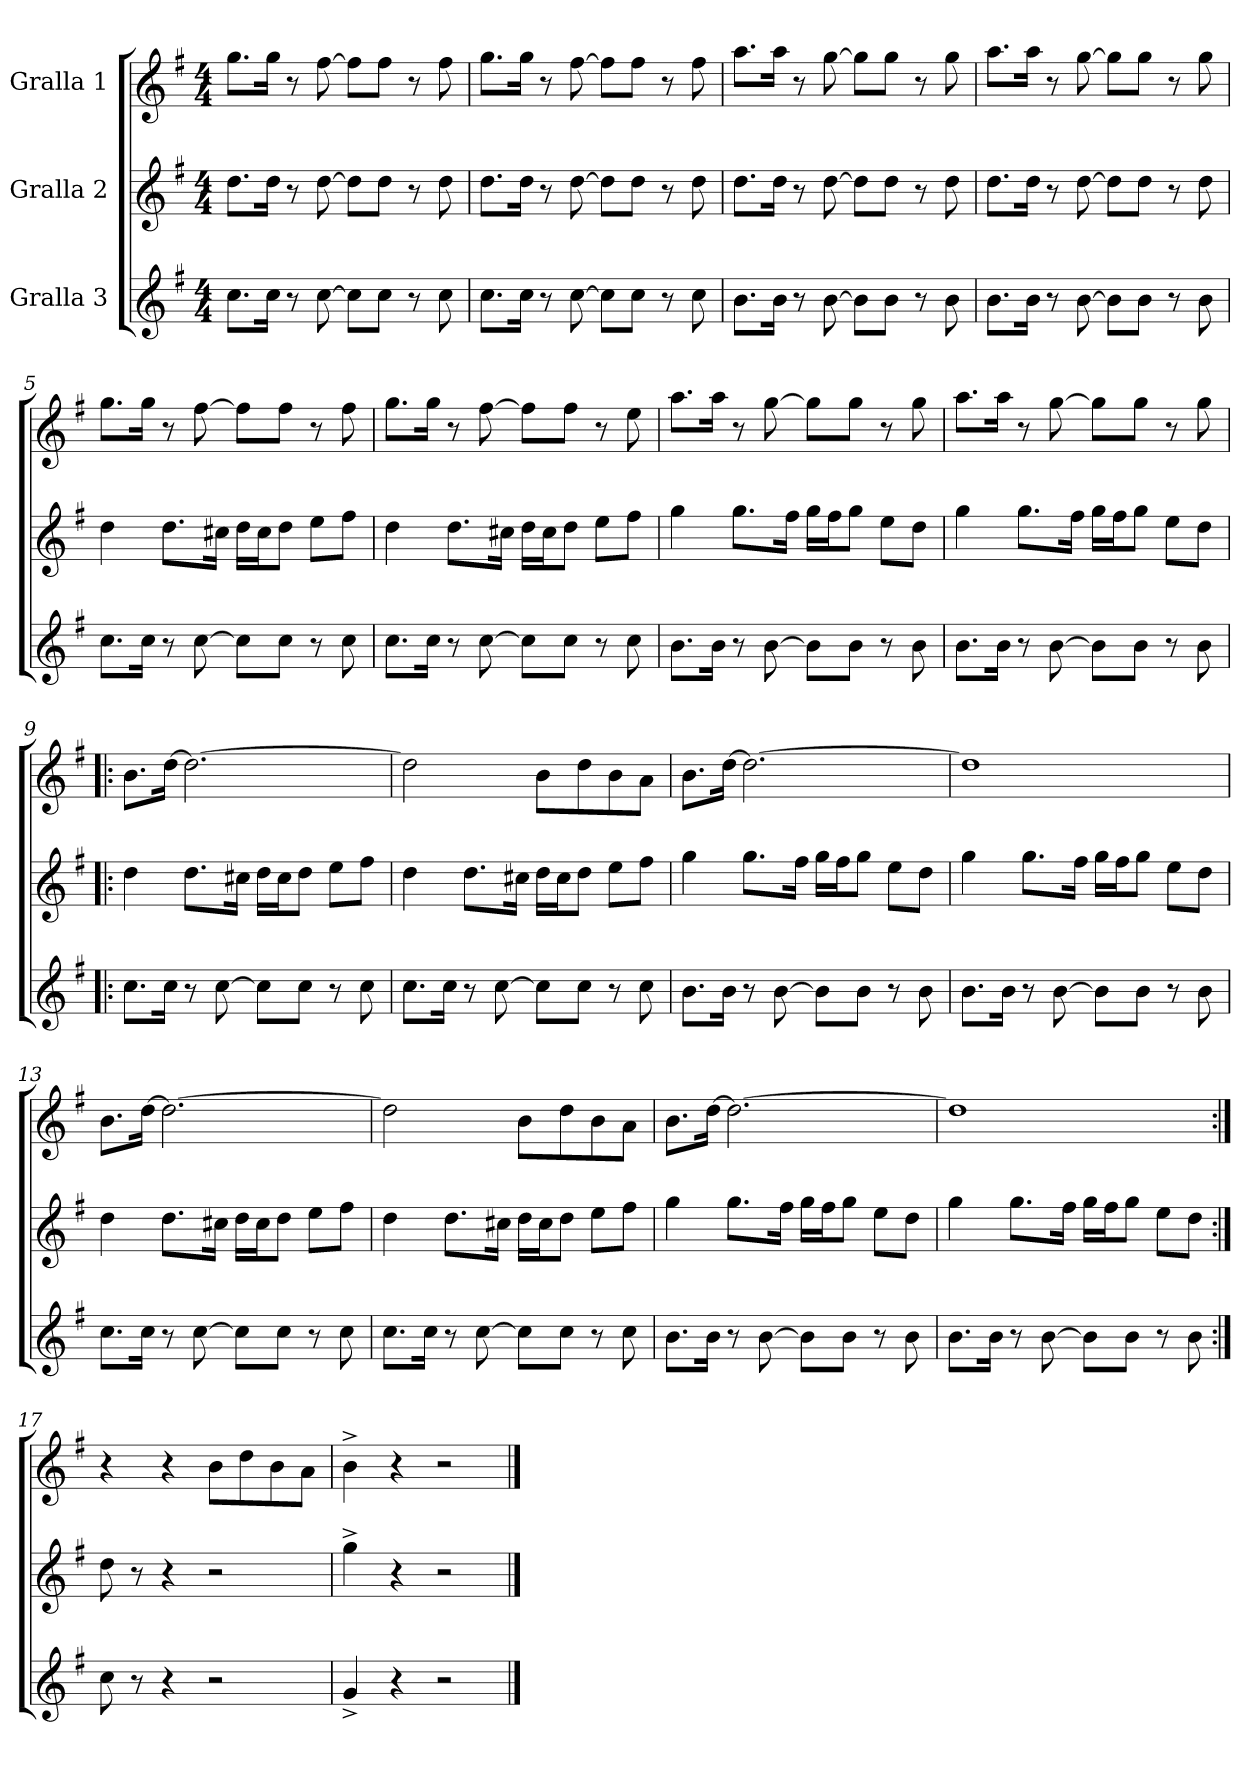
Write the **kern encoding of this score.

**kern	**kern	**kern
*part3	*part2	*part1
*staff3	*staff2	*staff1
*I"Gralla 3	*I"Gralla 2	*I"Gralla 1
*clefG2	*clefG2	*clefG2
*k[f#]	*k[f#]	*k[f#]
*G:	*G:	*G:
*M4/4	*M4/4	*M4/4
*MM120	*MM120	*MM120
=1	=1	=1
8.cc\L	8.dd\L	8.gg\L
16cc\Jk	16dd\Jk	16gg\Jk
8r	8r	8r
[8cc\	[8dd\	[8ff#\
8cc\L]	8dd\L]	8ff#\L]
8cc\J	8dd\J	8ff#\J
8r	8r	8r
8cc\	8dd\	8ff#\
=2	=2	=2
8.cc\L	8.dd\L	8.gg\L
16cc\Jk	16dd\Jk	16gg\Jk
8r	8r	8r
[8cc\	[8dd\	[8ff#\
8cc\L]	8dd\L]	8ff#\L]
8cc\J	8dd\J	8ff#\J
8r	8r	8r
8cc\	8dd\	8ff#\
=3	=3	=3
8.b\L	8.dd\L	8.aa\L
16b\Jk	16dd\Jk	16aa\Jk
8r	8r	8r
[8b\	[8dd\	[8gg\
8b\L]	8dd\L]	8gg\L]
8b\J	8dd\J	8gg\J
8r	8r	8r
8b\	8dd\	8gg\
=4	=4	=4
8.b\L	8.dd\L	8.aa\L
16b\Jk	16dd\Jk	16aa\Jk
8r	8r	8r
[8b\	[8dd\	[8gg\
8b\L]	8dd\L]	8gg\L]
8b\J	8dd\J	8gg\J
8r	8r	8r
8b\	8dd\	8gg\
!!LO:LB:g=z
=5	=5	=5
8.cc\L	4dd\	8.gg\L
16cc\Jk	.	16gg\Jk
8r	8.dd\L	8r
[8cc\	.	[8ff#\
.	16cc#X\Jk	.
8cc\L]	16dd\LL	8ff#\L]
.	16cc#\J	.
8cc\J	8dd\J	8ff#\J
8r	8ee\L	8r
8cc\	8ff#\J	8ff#\
=6	=6	=6
8.cc\L	4dd\	8.gg\L
16cc\Jk	.	16gg\Jk
8r	8.dd\L	8r
[8cc\	.	[8ff#\
.	16cc#X\Jk	.
8cc\L]	16dd\LL	8ff#\L]
.	16cc#\J	.
8cc\J	8dd\J	8ff#\J
8r	8ee\L	8r
8cc\	8ff#\J	8ee\
=7	=7	=7
8.b\L	4gg\	8.aa\L
16b\Jk	.	16aa\Jk
8r	8.gg\L	8r
[8b\	.	[8gg\
.	16ff#\Jk	.
8b\L]	16gg\LL	8gg\L]
.	16ff#\J	.
8b\J	8gg\J	8gg\J
8r	8ee\L	8r
8b\	8dd\J	8gg\
=8	=8	=8
8.b\L	4gg\	8.aa\L
16b\Jk	.	16aa\Jk
8r	8.gg\L	8r
[8b\	.	[8gg\
.	16ff#\Jk	.
8b\L]	16gg\LL	8gg\L]
.	16ff#\J	.
8b\J	8gg\J	8gg\J
8r	8ee\L	8r
8b\	8dd\J	8gg\
!!LO:LB:g=z
=9!|:	=9!|:	=9!|:
8.cc\L	4dd\	8.b\L
16cc\Jk	.	[16dd\Jk
8r	8.dd\L	2.dd\_
[8cc\	.	.
.	16cc#X\Jk	.
8cc\L]	16dd\LL	.
.	16cc#\J	.
8cc\J	8dd\J	.
8r	8ee\L	.
8cc\	8ff#\J	.
=10	=10	=10
8.cc\L	4dd\	2dd\]
16cc\Jk	.	.
8r	8.dd\L	.
[8cc\	.	.
.	16cc#X\Jk	.
8cc\L]	16dd\LL	8b\L
.	16cc#\J	.
8cc\J	8dd\J	8dd\
8r	8ee\L	8b\
8cc\	8ff#\J	8a\J
=11	=11	=11
8.b\L	4gg\	8.b\L
16b\Jk	.	[16dd\Jk
8r	8.gg\L	2.dd\_
[8b\	.	.
.	16ff#\Jk	.
8b\L]	16gg\LL	.
.	16ff#\J	.
8b\J	8gg\J	.
8r	8ee\L	.
8b\	8dd\J	.
=12	=12	=12
8.b\L	4gg\	1dd]
16b\Jk	.	.
8r	8.gg\L	.
[8b\	.	.
.	16ff#\Jk	.
8b\L]	16gg\LL	.
.	16ff#\J	.
8b\J	8gg\J	.
8r	8ee\L	.
8b\	8dd\J	.
=13	=13	=13
8.cc\L	4dd\	8.b\L
16cc\Jk	.	[16dd\Jk
8r	8.dd\L	2.dd\_
[8cc\	.	.
.	16cc#X\Jk	.
8cc\L]	16dd\LL	.
.	16cc#\J	.
8cc\J	8dd\J	.
8r	8ee\L	.
8cc\	8ff#\J	.
!!LO:LB:g=z
=14	=14	=14
8.cc\L	4dd\	2dd\]
16cc\Jk	.	.
8r	8.dd\L	.
[8cc\	.	.
.	16cc#X\Jk	.
8cc\L]	16dd\LL	8b\L
.	16cc#\J	.
8cc\J	8dd\J	8dd\
8r	8ee\L	8b\
8cc\	8ff#\J	8a\J
=15	=15	=15
8.b\L	4gg\	8.b\L
16b\Jk	.	[16dd\Jk
8r	8.gg\L	2.dd\_
[8b\	.	.
.	16ff#\Jk	.
8b\L]	16gg\LL	.
.	16ff#\J	.
8b\J	8gg\J	.
8r	8ee\L	.
8b\	8dd\J	.
=16	=16	=16
8.b\L	4gg\	1dd]
16b\Jk	.	.
8r	8.gg\L	.
[8b\	.	.
.	16ff#\Jk	.
8b\L]	16gg\LL	.
.	16ff#\J	.
8b\J	8gg\J	.
8r	8ee\L	.
8b\	8dd\J	.
=17:|!	=17:|!	=17:|!
8cc\	8dd\	4r
8r	8r	.
4r	4r	4r
2r	2r	8b\L
.	.	8dd\
.	.	8b\
.	.	8a\J
=18	=18	=18
4g^/	4gg^\	4b^\
4r	4r	4r
2r	2r	2r
==	==	==
*-	*-	*-
